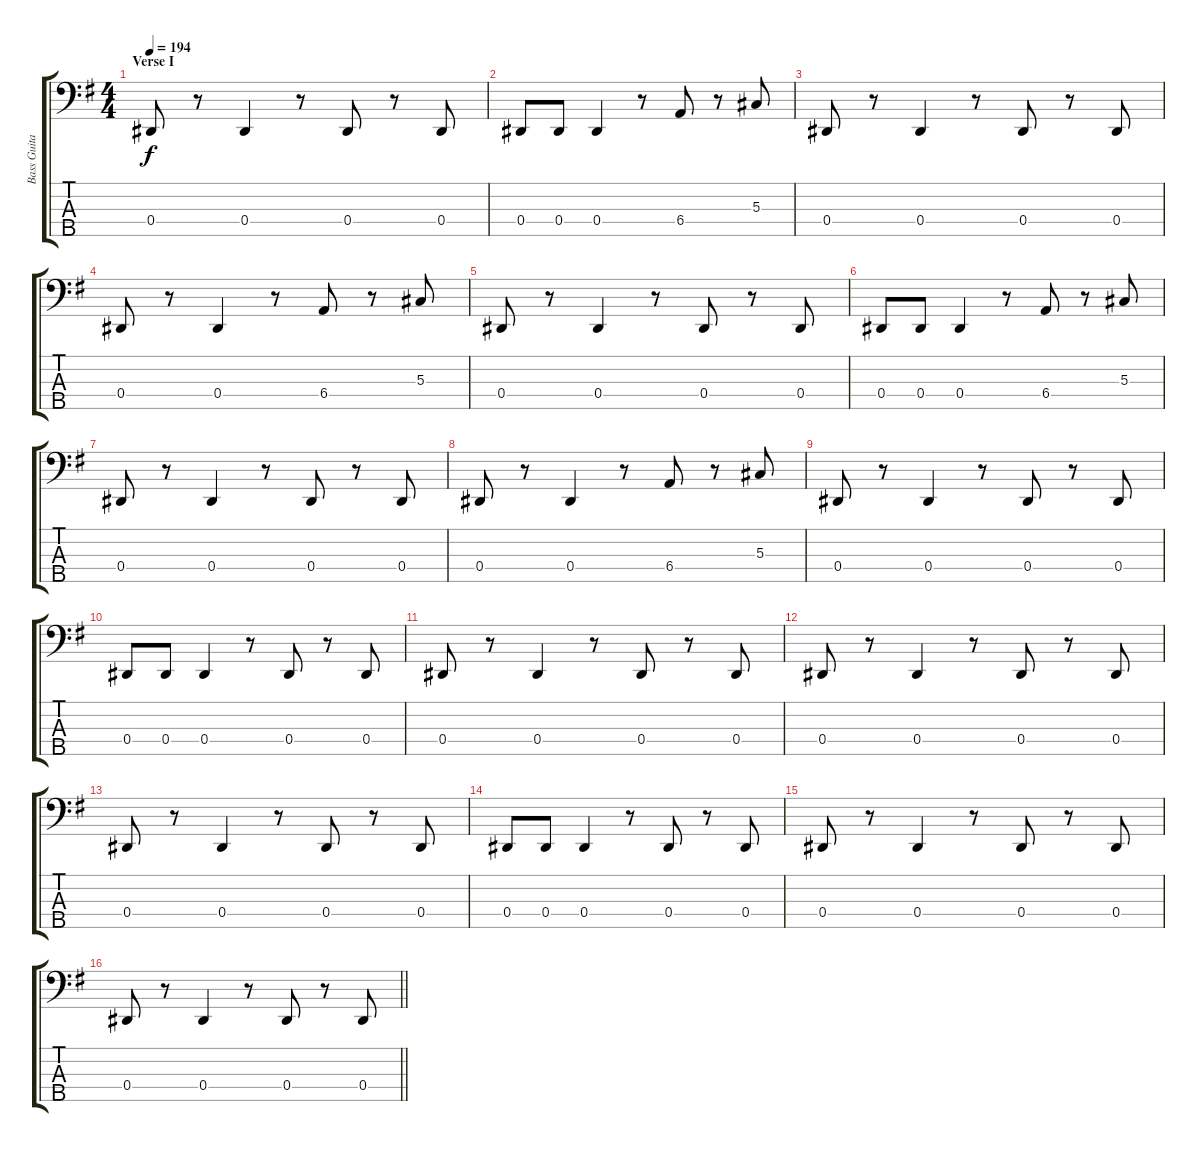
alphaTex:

\track ("Bass Guitar" "Bass Guita") {instrument electricbassfinger}
\staff {score tabs}
\tuning (Gb2 Db2 Ab1 Eb1 Bb0) {hide}
\ts (4 4)
\section ("" "Verse I")
\tempo 194
\clef f4
\ks g
0.4.8{dy f} r.8 0.4.4 r.8 0.4.8 r.8 0.4.8 |
0.4.8 0.4.8 0.4.4 r.8 6.4.8 r.8 5.3.8 |
0.4.8 r.8 0.4.4 r.8 0.4.8 r.8 0.4.8 |
0.4.8 r.8 0.4.4 r.8 6.4.8 r.8 5.3.8 |
0.4.8 r.8 0.4.4 r.8 0.4.8 r.8 0.4.8 |
0.4.8 0.4.8 0.4.4 r.8 6.4.8 r.8 5.3.8 |
0.4.8 r.8 0.4.4 r.8 0.4.8 r.8 0.4.8 |
0.4.8 r.8 0.4.4 r.8 6.4.8 r.8 5.3.8 |
0.4.8 r.8 0.4.4 r.8 0.4.8 r.8 0.4.8 |
0.4.8 0.4.8 0.4.4 r.8 0.4.8 r.8 0.4.8 |
0.4.8 r.8 0.4.4 r.8 0.4.8 r.8 0.4.8 |
0.4.8 r.8 0.4.4 r.8 0.4.8 r.8 0.4.8 |
0.4.8 r.8 0.4.4 r.8 0.4.8 r.8 0.4.8 |
0.4.8 0.4.8 0.4.4 r.8 0.4.8 r.8 0.4.8 |
0.4.8 r.8 0.4.4 r.8 0.4.8 r.8 0.4.8 |
\barLineRight lightlight
0.4.8 r.8 0.4.4 r.8 0.4.8 r.8 0.4.8
